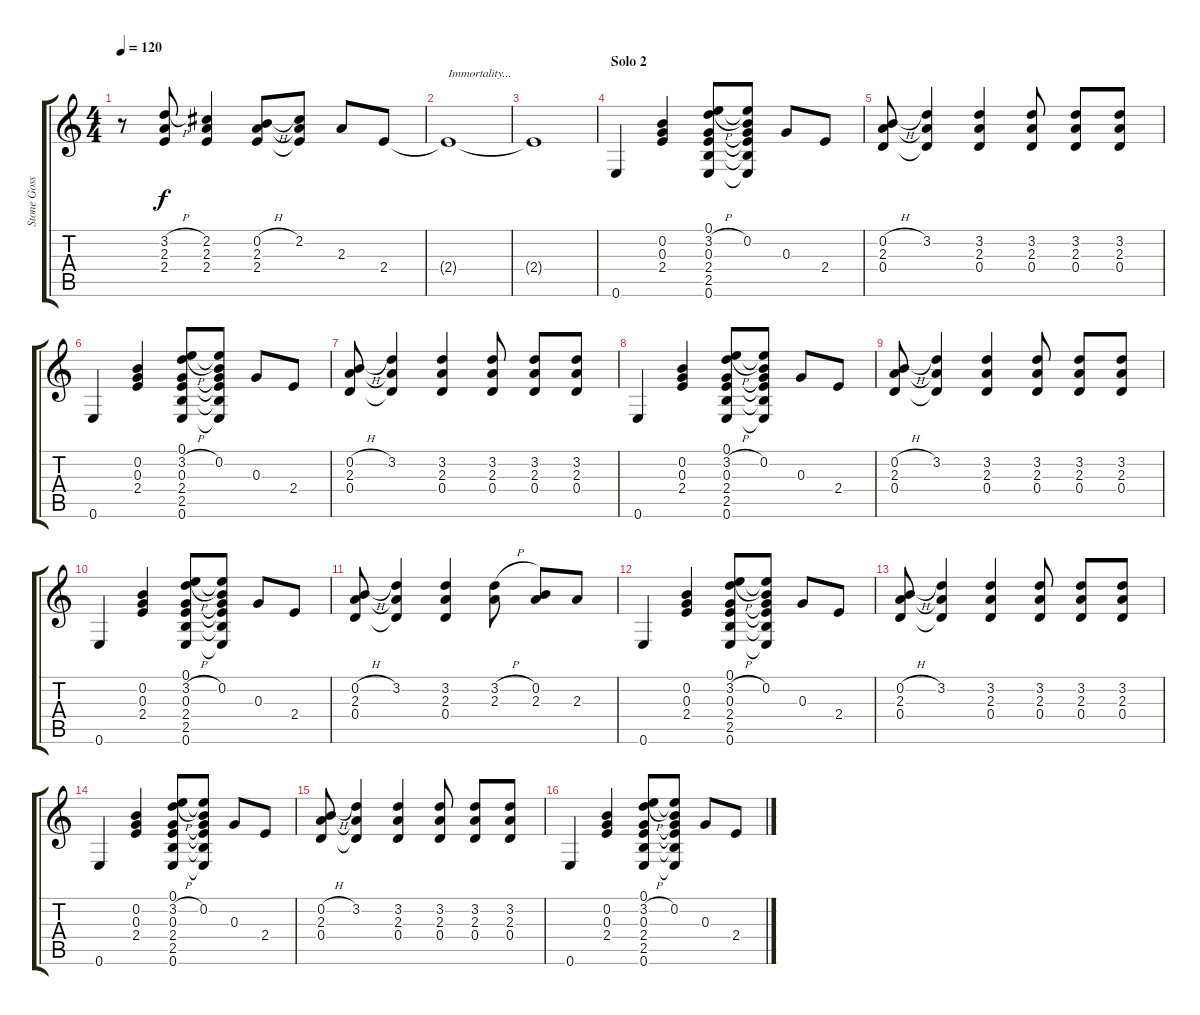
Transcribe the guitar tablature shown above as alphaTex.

\track ("Stone Gossard" "Stone Goss") {instrument acousticguitarsteel}
\staff {score tabs}
\tuning (E4 B3 G3 D3 A2 E2) {hide}
\ts (4 4)
\tempo 120
\clef g2
\ks c
r.8{dy fff} (3.2{h} 2.3 2.4).8{dy f} (2.2 2.3 2.4).4 (0.2{h} 2.3 2.4).8 (2.2 2.3{t} 2.4{t}).8 2.3.8 2.4.8 |
2.4{t}.1{txt "Immortality..."} |
2.4{t}.1 |
\section ("" "Solo 2")
0.6.4 (0.2 0.3 2.4).4 (0.1 3.2{h} 0.3 2.4 2.5 0.6).8 (0.1{t} 0.2 0.3{t} 2.4{t} 2.5{t} 0.6{t}).8 0.3.8 2.4.8 |
(0.2{h} 2.3 0.4).8 (3.2 2.3{t} 0.4{t}).4 (3.2 2.3 0.4).4 (3.2 2.3 0.4).8 (3.2 2.3 0.4).8 (3.2 2.3 0.4).8 |
0.6.4 (0.2 0.3 2.4).4 (0.1 3.2{h} 0.3 2.4 2.5 0.6).8 (0.1{t} 0.2 0.3{t} 2.4{t} 2.5{t} 0.6{t}).8 0.3.8 2.4.8 |
(0.2{h} 2.3 0.4).8 (3.2 2.3{t} 0.4{t}).4 (3.2 2.3 0.4).4 (3.2 2.3 0.4).8 (3.2 2.3 0.4).8 (3.2 2.3 0.4).8 |
0.6.4 (0.2 0.3 2.4).4 (0.1 3.2{h} 0.3 2.4 2.5 0.6).8 (0.1{t} 0.2 0.3{t} 2.4{t} 2.5{t} 0.6{t}).8 0.3.8 2.4.8 |
(0.2{h} 2.3 0.4).8 (3.2 2.3{t} 0.4{t}).4 (3.2 2.3 0.4).4 (3.2 2.3 0.4).8 (3.2 2.3 0.4).8 (3.2 2.3 0.4).8 |
0.6.4 (0.2 0.3 2.4).4 (0.1 3.2{h} 0.3 2.4 2.5 0.6).8 (0.1{t} 0.2 0.3{t} 2.4{t} 2.5{t} 0.6{t}).8 0.3.8 2.4.8 |
(0.2{h} 2.3 0.4).8 (3.2 2.3{t} 0.4{t}).4 (3.2 2.3 0.4).4 (3.2{h} 2.3).8 (0.2 2.3).8 2.3.8 |
0.6.4 (0.2 0.3 2.4).4 (0.1 3.2{h} 0.3 2.4 2.5 0.6).8 (0.1{t} 0.2 0.3{t} 2.4{t} 2.5{t} 0.6{t}).8 0.3.8 2.4.8 |
(0.2{h} 2.3 0.4).8 (3.2 2.3{t} 0.4{t}).4 (3.2 2.3 0.4).4 (3.2 2.3 0.4).8 (3.2 2.3 0.4).8 (3.2 2.3 0.4).8 |
0.6.4 (0.2 0.3 2.4).4 (0.1 3.2{h} 0.3 2.4 2.5 0.6).8 (0.1{t} 0.2 0.3{t} 2.4{t} 2.5{t} 0.6{t}).8 0.3.8 2.4.8 |
(0.2{h} 2.3 0.4).8 (3.2 2.3{t} 0.4{t}).4 (3.2 2.3 0.4).4 (3.2 2.3 0.4).8 (3.2 2.3 0.4).8 (3.2 2.3 0.4).8 |
0.6.4 (0.2 0.3 2.4).4 (0.1 3.2{h} 0.3 2.4 2.5 0.6).8 (0.1{t} 0.2 0.3{t} 2.4{t} 2.5{t} 0.6{t}).8 0.3.8 2.4.8
